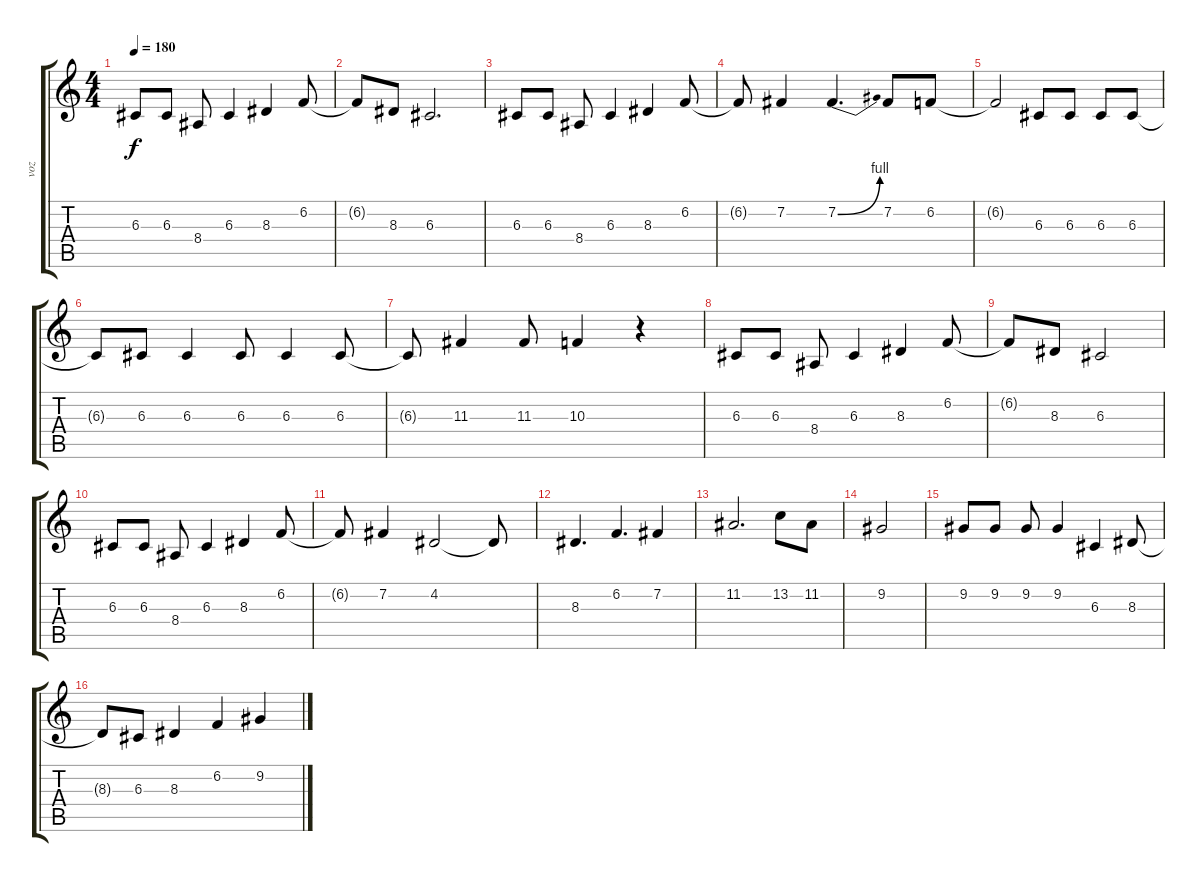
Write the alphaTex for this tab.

\track ("voz" "voz") {instrument acousticgrandpiano}
\staff {score tabs}
\tuning (E4 B3 G3 D3 A2 E2) {hide}
\ts (4 4)
\tempo 180
\clef g2
\ks c
6.3.8{dy f} 6.3.8 8.4.8 6.3.4 8.3.4 6.2.8 |
6.2{t}.8 8.3.8 6.3.2{d} |
6.3.8 6.3.8 8.4.8 6.3.4 8.3.4 6.2.8 |
6.2{t}.8 7.2.4 7.2{be (bend 0 0 60 4)}.4{d} 7.2.8 6.2.8 |
6.2{t}.2 6.3.8 6.3.8 6.3.8 6.3.8 |
6.3{t}.8 6.3.8 6.3.4 6.3.8 6.3.4 6.3.8 |
6.3{t}.8 11.3.4 11.3.8 10.3.4 r.4 |
6.3.8 6.3.8 8.4.8 6.3.4 8.3.4 6.2.8 |
6.2{t}.8 8.3.8 6.3.2 |
6.3.8 6.3.8 8.4.8 6.3.4 8.3.4 6.2.8 |
6.2{t}.8 7.2.4 4.2.2 4.2{t}.8 |
8.3.4{d} 6.2.4{d} 7.2.4 |
11.2.2{d} 13.2.8 11.2.8 |
9.2.2 |
9.2.8 9.2.8 9.2.8 9.2.4 6.3.4 8.3.8 |
8.3{t}.8 6.3.8 8.3.4 6.2.4 9.2.4
